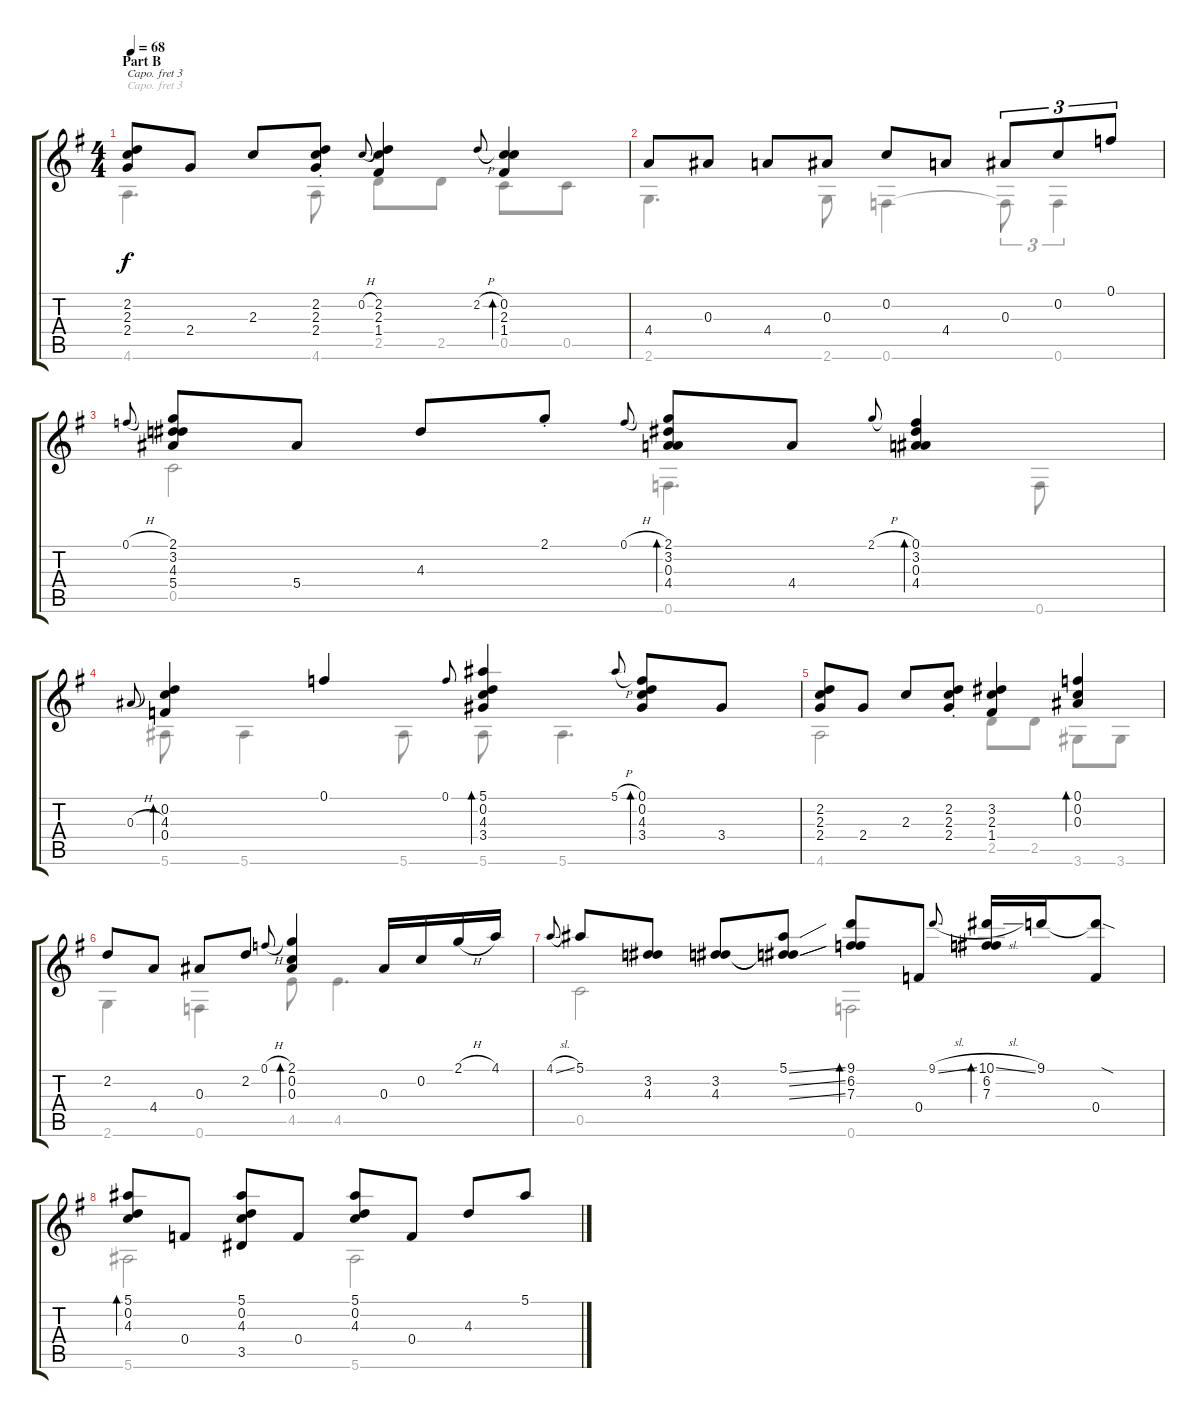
\track "" {instrument acousticguitarsteel}
\staff {score tabs}
\capo 3
\tuning (D4 A3 G3 D3 A2 D2) {hide}
\voice
\ts (4 4)
\section ("" "Part B")
\tempo 68
\clef g2
\ks g
(2.2 2.3 2.4).8{dy f} 2.4.8 2.3.8 (2.2{st} 2.3{st} 2.4{st}).8 0.2{h}.8{gr onbeat} (2.2 2.3 1.4).4 2.2{h}.8{gr onbeat} (0.2 2.3 1.4).4{bd 120} |
4.4.8 0.3.8 4.4.8 0.3.8 0.2.8 4.4.8 0.3.8{tu (3 2)} 0.2.8{tu (3 2)} 0.1.8{tu (3 2)} |
0.1{h}.8{gr onbeat} (2.1 3.2 4.3 5.4).8 5.4.8 4.3.8 2.1{st}.8 0.1{h}.8{gr onbeat} (2.1 3.2 0.3 4.4).8{bd 120} 4.4.8 2.1{h}.8{gr onbeat} (0.1 3.2 0.3 4.4).4{bd 120} |
0.3{h}.8{gr onbeat} (0.2 4.3 0.4).4{bd 120} 0.1.4 0.1.8{gr onbeat} (5.1 0.2 4.3 3.4).4{bd 120} 5.1{h}.8{gr onbeat} (0.1 0.2 4.3 3.4).8{bd 120} 3.4.8 |
(2.2 2.3 2.4).8 2.4.8 2.3.8 (2.2{st} 2.3{st} 2.4{st}).8 (3.2 2.3 1.4).4 (0.1 0.2 0.3).4{bd 120} |
2.2.8 4.4.8 0.3.8 2.2.8 0.1{h}.8{gr onbeat} (2.1 0.2 0.3).4{bd 120} 0.3.16 0.2.16 2.1{h}.16 4.1.16 |
4.1{sl}.8{gr onbeat} 5.1.8 (3.2 4.3).8 (3.2 4.3).8 (5.1{ss} 3.2{ss t} 4.3{ss t}).8 (9.1 6.2 7.3).8{bd 240} 0.4.8 9.1{sl}.8{gr onbeat} (10.1{sl} 6.2 7.3).16{bd 240} 9.1.16 (9.1{sod t} 0.4).8 |
(5.1 0.2 4.3).8{bd 240} 0.4.8 (5.1 0.2 4.3 3.5).8 0.4.8 (5.1 0.2 4.3).8 0.4.8 4.3.8 5.1{ss}.8
\voice
\clef g2
\ottava regular
\simile none
\ks g
4.6.4{d dy f} 4.6.8 2.5.8 2.5.8 0.5.8 0.5.8 |
2.6.4{d} 2.6.8 0.6.4 0.6{t}.8{tu (3 2)} 0.6.4{tu (3 2)} |
0.5.2 0.6.4{d} 0.6.8 |
5.6.8 5.6.4 5.6.8 5.6.8 5.6.4{d} |
4.6.2 2.5.8 2.5.8 3.6.8 3.6.8 |
2.6.4 0.6.4 4.5.8 4.5.4{d} |
0.5.2 0.6.2 |
5.6.2 5.6.2
